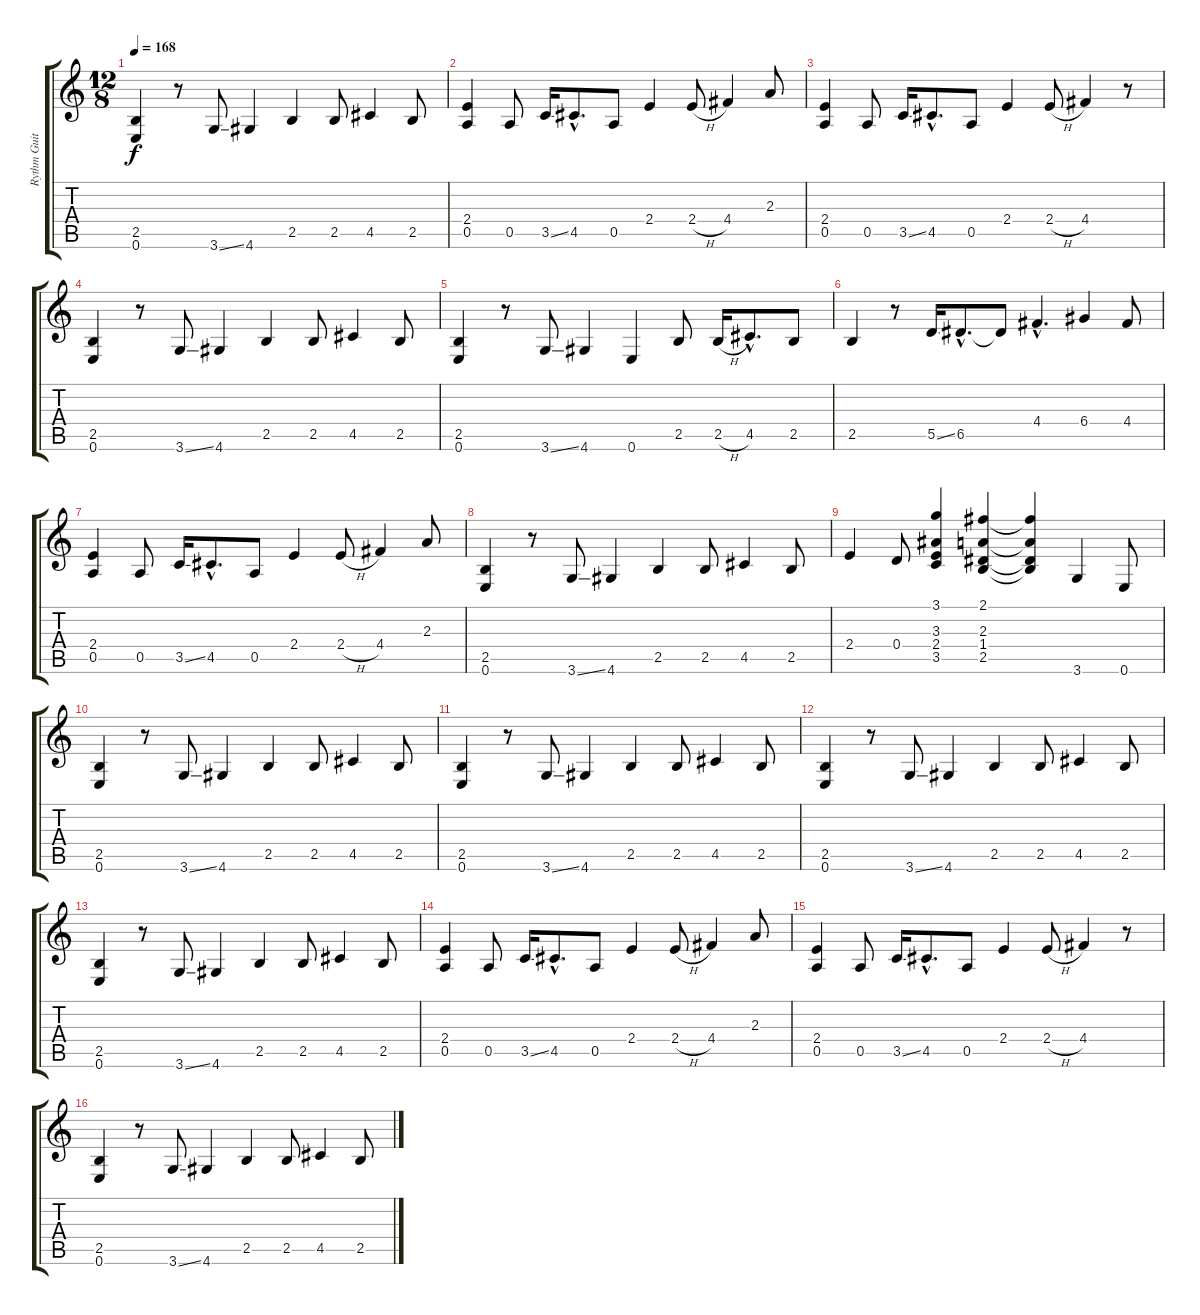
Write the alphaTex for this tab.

\track ("Rythm Guitar" "Rythm Guit") {instrument overdrivenguitar}
\staff {score tabs}
\tuning (E4 B3 G3 D3 A2 E2) {hide}
\ts (12 8)
\tempo 168
\clef g2
\ks c
(2.5 0.6).4{dy f} r.8 3.6{ss}.8 4.6.4 2.5.4 2.5.8 4.5.4 2.5.8 |
(2.4 0.5).4 0.5.8 3.5{ss}.16 4.5{hac}.8{d} 0.5.8 2.4.4 2.4{h}.8 4.4.4 2.3.8 |
(2.4 0.5).4 0.5.8 3.5{ss}.16 4.5{hac}.8{d} 0.5.8 2.4.4 2.4{h}.8 4.4.4 r.8 |
(2.5 0.6).4 r.8 3.6{ss}.8 4.6.4 2.5.4 2.5.8 4.5.4 2.5.8 |
(2.5 0.6).4 r.8 3.6{ss}.8 4.6.4 0.6.4 2.5.8 2.5{h}.16 4.5{hac}.8{d} 2.5.8 |
2.5.4 r.8 5.5{ss}.16 6.5{hac}.8{d} 6.5{t}.8 4.4{hac}.4{d} 6.4.4 4.4.8 |
(2.4 0.5).4 0.5.8 3.5{ss}.16 4.5{hac}.8{d} 0.5.8 2.4.4 2.4{h}.8 4.4.4 2.3.8 |
(2.5 0.6).4 r.8 3.6{ss}.8 4.6.4 2.5.4 2.5.8 4.5.4 2.5.8 |
2.4.4 0.4.8 (3.1 3.3 2.4 3.5).4 (2.1 2.3 1.4 2.5).4 (2.1{t} 2.3{t} 1.4{t} 2.5{t}).4 3.6.4 0.6.8 |
(2.5 0.6).4 r.8 3.6{ss}.8 4.6.4 2.5.4 2.5.8 4.5.4 2.5.8 |
(2.5 0.6).4 r.8 3.6{ss}.8 4.6.4 2.5.4 2.5.8 4.5.4 2.5.8 |
(2.5 0.6).4 r.8 3.6{ss}.8 4.6.4 2.5.4 2.5.8 4.5.4 2.5.8 |
(2.5 0.6).4 r.8 3.6{ss}.8 4.6.4 2.5.4 2.5.8 4.5.4 2.5.8 |
(2.4 0.5).4 0.5.8 3.5{ss}.16 4.5{hac}.8{d} 0.5.8 2.4.4 2.4{h}.8 4.4.4 2.3.8 |
(2.4 0.5).4 0.5.8 3.5{ss}.16 4.5{hac}.8{d} 0.5.8 2.4.4 2.4{h}.8 4.4.4 r.8 |
(2.5 0.6).4 r.8 3.6{ss}.8 4.6.4 2.5.4 2.5.8 4.5.4 2.5.8
